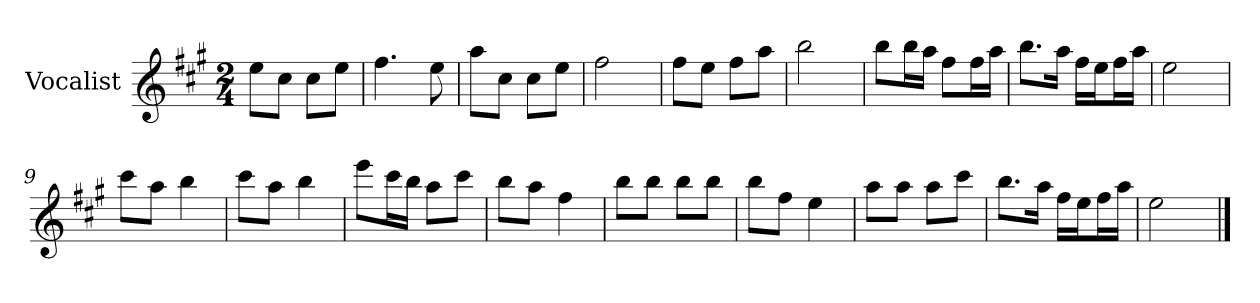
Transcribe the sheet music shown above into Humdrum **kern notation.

**kern
*part1
*staff1
*I"Vocalist
*k[f#c#g#]
*A:
*M2/4
=
8eeL
8cc#J
8cc#L
8eeJ
=1
4.ff#
8ee
=2
8aaL
8cc#J
8cc#L
8eeJ
=3
2ff#
=4
8ff#L
8eeJ
8ff#L
8aaJ
=5
2bb
=6
8bbL
16bbL
16aaJJ
8ff#L
16ff#L
16aaJJ
=7
8.bbL
16aaJk
16ff#LL
16eeJ
16ff#L
16aaJJ
=8
2ee
=9
8ccc#L
8aaJ
4bb
=10
8ccc#L
8aaJ
4bb
=11
8eeeL
16ccc#L
16bbJJ
8aaL
8ccc#J
=12
8bbL
8aaJ
4ff#
=13
8bbL
8bbJ
8bbL
8bbJ
=14
8bbL
8ff#J
4ee
=15
8aaL
8aaJ
8aaL
8ccc#J
=16
8.bbL
16aaJk
16ff#LL
16eeJ
16ff#L
16aaJJ
=17
2ee
==
*-
